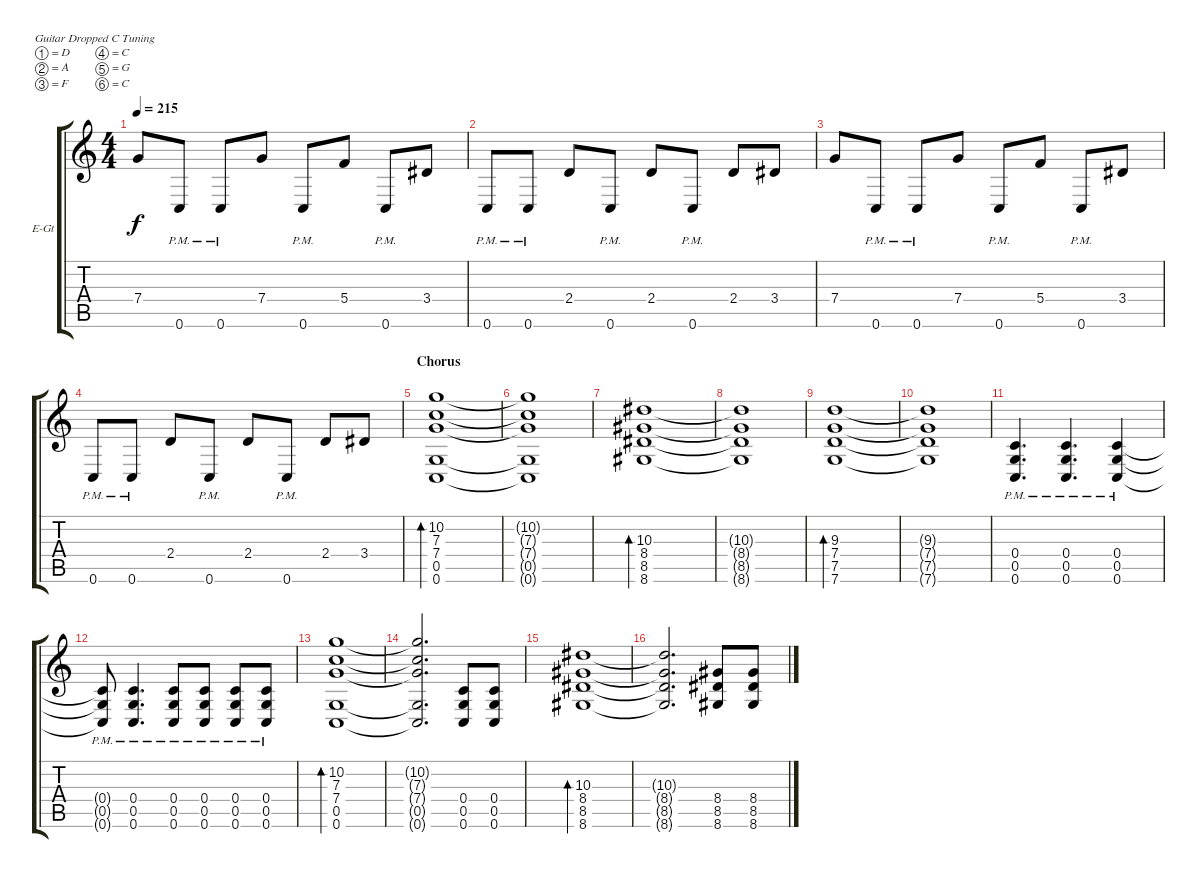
\defaultSystemsLayout 4
\bracketExtendMode groupsimilarinstruments
\firstSystemTrackNameOrientation horizontal
\otherSystemsTrackNameOrientation horizontal
\track ("Guitar 1" "E-Gt") {instrument distortionguitar}
\staff {score tabs}
\tuning (D4 A3 F3 C3 G2 C2)
\ts (4 4)
\tempo 215
\clef g2
\ks c
7.4.8{dy f} 0.6{pm}.8 0.6{pm}.8 7.4.8 0.6{pm}.8 5.4.8 0.6{pm}.8 3.4.8 |
0.6{pm}.8 0.6{pm}.8 2.4.8 0.6{pm}.8 2.4.8 0.6{pm}.8 2.4.8 3.4.8 |
7.4.8 0.6{pm}.8 0.6{pm}.8 7.4.8 0.6{pm}.8 5.4.8 0.6{pm}.8 3.4.8 |
0.6{pm}.8 0.6{pm}.8 2.4.8 0.6{pm}.8 2.4.8 0.6{pm}.8 2.4.8 3.4.8 |
\section ("" "Chorus")
(0.6 0.5 7.4 7.3 10.2).1{bd 234} |
(0.6{t} 0.5{t} 7.4{t} 7.3{t} 10.2{t}).1 |
(8.6 8.5 8.4 10.3).1{bd 231} |
(8.6{t} 8.5{t} 8.4{t} 10.3{t}).1 |
(7.6 7.5 7.4 9.3).1{bd 231} |
(7.6{t} 7.5{t} 7.4{t} 9.3{t}).1 |
(0.6{pm} 0.5{pm} 0.4{pm}).4{d} (0.6{pm} 0.5{pm} 0.4{pm}).4{d} (0.6{pm} 0.5{pm} 0.4{pm}).4 |
(0.6{pm t} 0.5{pm t} 0.4{pm t}).8 (0.6{pm} 0.5{pm} 0.4{pm}).4{d} (0.6{pm} 0.5{pm} 0.4{pm}).8 (0.6{pm} 0.5{pm} 0.4{pm}).8 (0.6{pm} 0.5{pm} 0.4{pm}).8 (0.6{pm} 0.5{pm} 0.4{pm}).8 |
(0.6 0.5 7.4 7.3 10.2).1{bd 234} |
(0.6{t} 0.5{t} 7.4{t} 7.3{t} 10.2{t}).2{d} (0.6 0.5 0.4).8 (0.4 0.5 0.6).8 |
(8.6 8.5 8.4 10.3).1{bd 231} |
(8.6{t} 8.5{t} 8.4{t} 10.3{t}).2{d} (8.5 8.6 8.4).8 (8.4 8.5 8.6).8
